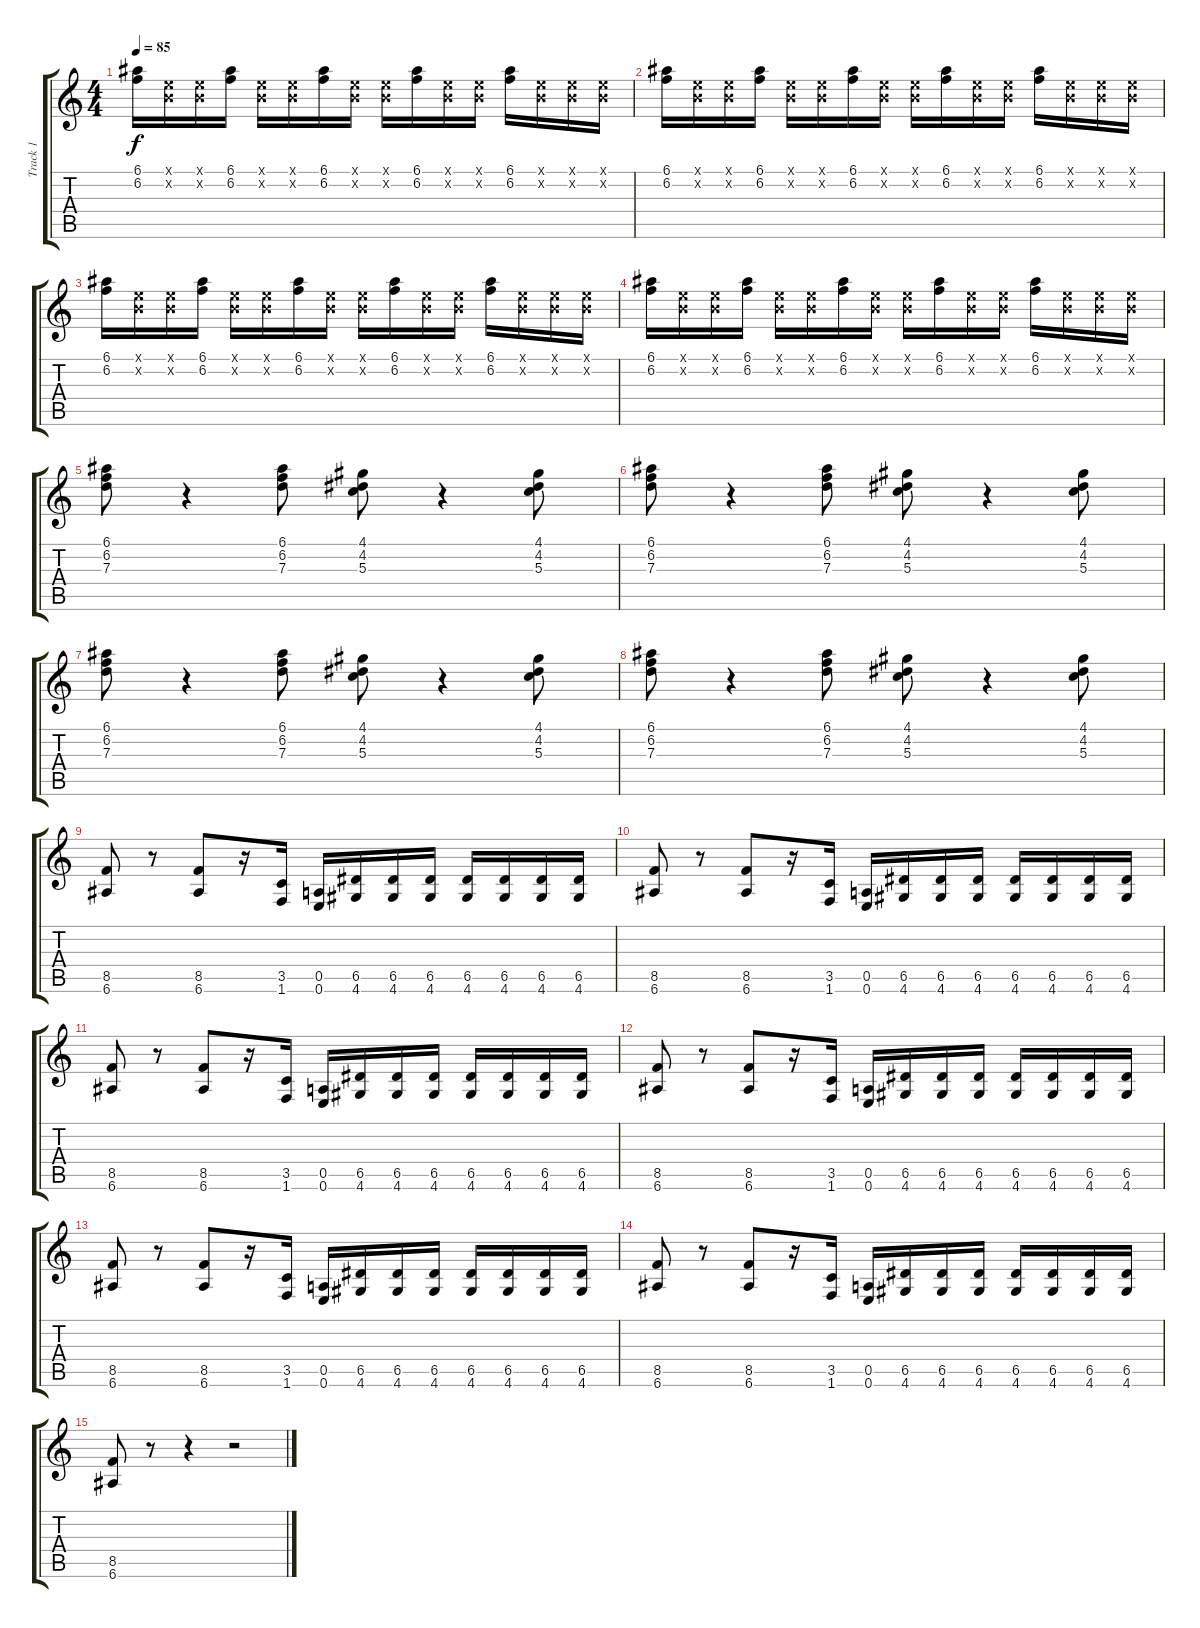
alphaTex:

\track ("Track 1" "Track 1") {instrument overdrivenguitar}
\staff {score tabs}
\tuning (E4 B3 G3 D3 A2 E2) {hide}
\ts (4 4)
\tempo 85
\clef g2
\ks c
(6.1 6.2).16{dy f} (0.1{x} 0.2{x}).16 (0.1{x} 0.2{x}).16 (6.1 6.2).16 (0.1{x} 0.2{x}).16 (0.1{x} 0.2{x}).16 (6.1 6.2).16 (0.1{x} 0.2{x}).16 (0.1{x} 0.2{x}).16 (6.1 6.2).16 (0.1{x} 0.2{x}).16 (0.1{x} 0.2{x}).16 (6.1 6.2).16 (0.1{x} 0.2{x}).16 (0.1{x} 0.2{x}).16 (0.1{x} 0.2{x}).16 |
(6.1 6.2).16 (0.1{x} 0.2{x}).16 (0.1{x} 0.2{x}).16 (6.1 6.2).16 (0.1{x} 0.2{x}).16 (0.1{x} 0.2{x}).16 (6.1 6.2).16 (0.1{x} 0.2{x}).16 (0.1{x} 0.2{x}).16 (6.1 6.2).16 (0.1{x} 0.2{x}).16 (0.1{x} 0.2{x}).16 (6.1 6.2).16 (0.1{x} 0.2{x}).16 (0.1{x} 0.2{x}).16 (0.1{x} 0.2{x}).16 |
(6.1 6.2).16 (0.1{x} 0.2{x}).16 (0.1{x} 0.2{x}).16 (6.1 6.2).16 (0.1{x} 0.2{x}).16 (0.1{x} 0.2{x}).16 (6.1 6.2).16 (0.1{x} 0.2{x}).16 (0.1{x} 0.2{x}).16 (6.1 6.2).16 (0.1{x} 0.2{x}).16 (0.1{x} 0.2{x}).16 (6.1 6.2).16 (0.1{x} 0.2{x}).16 (0.1{x} 0.2{x}).16 (0.1{x} 0.2{x}).16 |
(6.1 6.2).16 (0.1{x} 0.2{x}).16 (0.1{x} 0.2{x}).16 (6.1 6.2).16 (0.1{x} 0.2{x}).16 (0.1{x} 0.2{x}).16 (6.1 6.2).16 (0.1{x} 0.2{x}).16 (0.1{x} 0.2{x}).16 (6.1 6.2).16 (0.1{x} 0.2{x}).16 (0.1{x} 0.2{x}).16 (6.1 6.2).16 (0.1{x} 0.2{x}).16 (0.1{x} 0.2{x}).16 (0.1{x} 0.2{x}).16 |
(6.1 6.2 7.3).8 r.4 (6.1 6.2 7.3).8 (4.1 4.2 5.3).8 r.4 (4.1 4.2 5.3).8 |
(6.1 6.2 7.3).8 r.4 (6.1 6.2 7.3).8 (4.1 4.2 5.3).8 r.4 (4.1 4.2 5.3).8 |
(6.1 6.2 7.3).8 r.4 (6.1 6.2 7.3).8 (4.1 4.2 5.3).8 r.4 (4.1 4.2 5.3).8 |
(6.1 6.2 7.3).8 r.4 (6.1 6.2 7.3).8 (4.1 4.2 5.3).8 r.4 (4.1 4.2 5.3).8 |
(8.5 6.6).8 r.8 (8.5 6.6).8 r.16 (3.5 1.6).16 (0.5 0.6).16 (6.5 4.6).16 (6.5 4.6).16 (6.5 4.6).16 (6.5 4.6).16 (6.5 4.6).16 (6.5 4.6).16 (6.5 4.6).16 |
(8.5 6.6).8 r.8 (8.5 6.6).8 r.16 (3.5 1.6).16 (0.5 0.6).16 (6.5 4.6).16 (6.5 4.6).16 (6.5 4.6).16 (6.5 4.6).16 (6.5 4.6).16 (6.5 4.6).16 (6.5 4.6).16 |
(8.5 6.6).8 r.8 (8.5 6.6).8 r.16 (3.5 1.6).16 (0.5 0.6).16 (6.5 4.6).16 (6.5 4.6).16 (6.5 4.6).16 (6.5 4.6).16 (6.5 4.6).16 (6.5 4.6).16 (6.5 4.6).16 |
(8.5 6.6).8 r.8 (8.5 6.6).8 r.16 (3.5 1.6).16 (0.5 0.6).16 (6.5 4.6).16 (6.5 4.6).16 (6.5 4.6).16 (6.5 4.6).16 (6.5 4.6).16 (6.5 4.6).16 (6.5 4.6).16 |
(8.5 6.6).8 r.8 (8.5 6.6).8 r.16 (3.5 1.6).16 (0.5 0.6).16 (6.5 4.6).16 (6.5 4.6).16 (6.5 4.6).16 (6.5 4.6).16 (6.5 4.6).16 (6.5 4.6).16 (6.5 4.6).16 |
(8.5 6.6).8 r.8 (8.5 6.6).8 r.16 (3.5 1.6).16 (0.5 0.6).16 (6.5 4.6).16 (6.5 4.6).16 (6.5 4.6).16 (6.5 4.6).16 (6.5 4.6).16 (6.5 4.6).16 (6.5 4.6).16 |
(8.5 6.6).8 r.8 r.4 r.2
